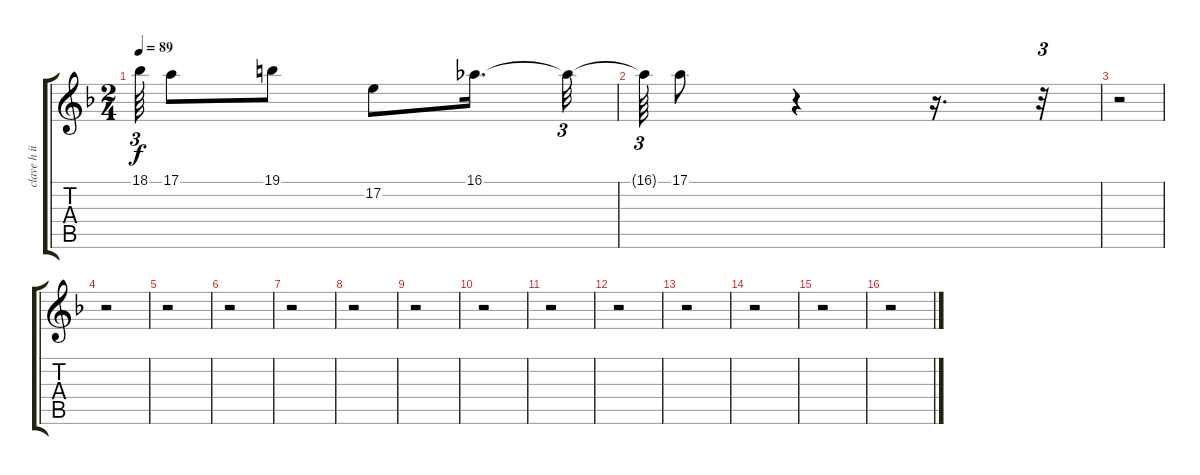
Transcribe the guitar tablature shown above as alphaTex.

\track ("clave h ii" "clave h ii") {instrument harpsichord}
\staff {score tabs}
\tuning (E4 B3 G3 D3 A2 E2) {hide}
\ts (2 4)
\tempo 89
\clef g2
\ks dminor
18.1{t}.64{tu (3 2) dy f} 17.1.8 19.1.8 17.2.8 16.1.16{d} 16.1{t}.32{tu (3 2)} |
16.1{t}.64{tu (3 2)} 17.1.8 r.4 r.16{d} r.32{tu (3 2)} |
r.2 |
r.2 |
r.2 |
r.2 |
r.2 |
r.2 |
r.2 |
r.2 |
r.2 |
r.2 |
r.2 |
r.2 |
r.2 |
r.2
